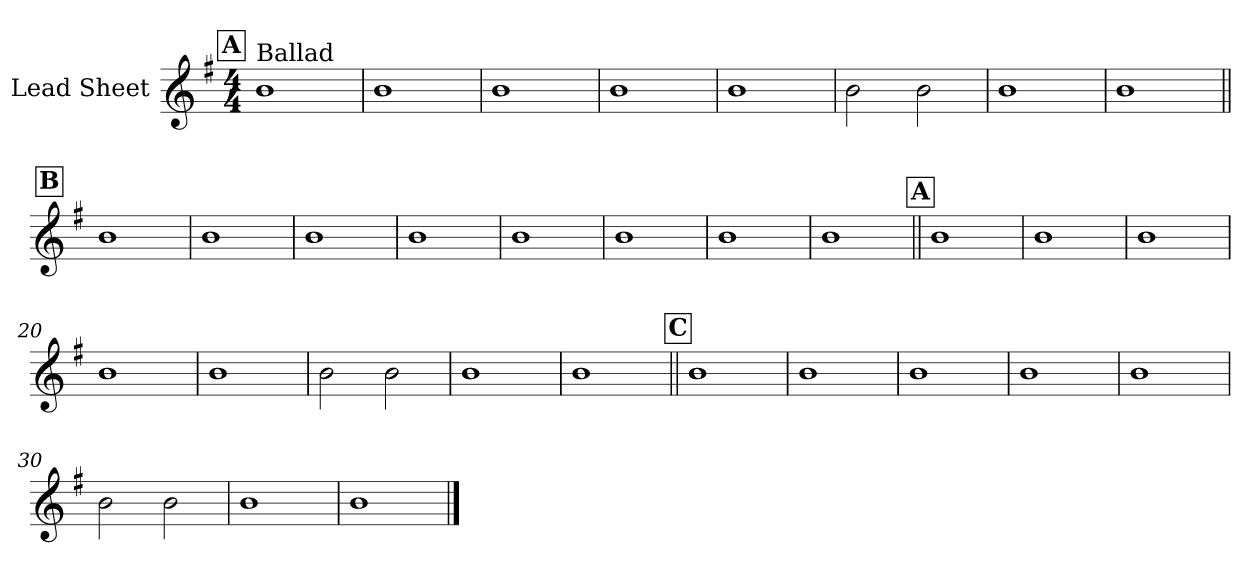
**kern
*part1
*staff1
*I"Lead Sheet
*clefG2
*k[f#]
*G:
*M4/4
!!LO:REH:place=s1:a:fs=14:t=A
=1
!LO:TX:a:t=Ballad
1b
=2
1b
=3
1b
=4
1b
!!LO:LB:g=z
=5
1b
=6
2b\
2b\
=7
1b
=8
1b
!!LO:LB:g=z
!!LO:REH:place=s1:a:fs=14:t=B
=9||
1b
=10
1b
=11
1b
=12
1b
!!LO:LB:g=z
=13
1b
=14
1b
=15
1b
=16
1b
!!LO:LB:g=z
!!LO:REH:place=s1:a:fs=14:t=A
=17||
1b
=18
1b
=19
1b
=20
1b
!!LO:LB:g=z
=21
1b
=22
2b\
2b\
=23
1b
=24
1b
!!LO:LB:g=z
!!LO:REH:place=s1:a:fs=14:t=C
=25||
1b
=26
1b
=27
1b
=28
1b
!!LO:LB:g=z
=29
1b
=30
2b\
2b\
=31
1b
=32
1b
==
*-
